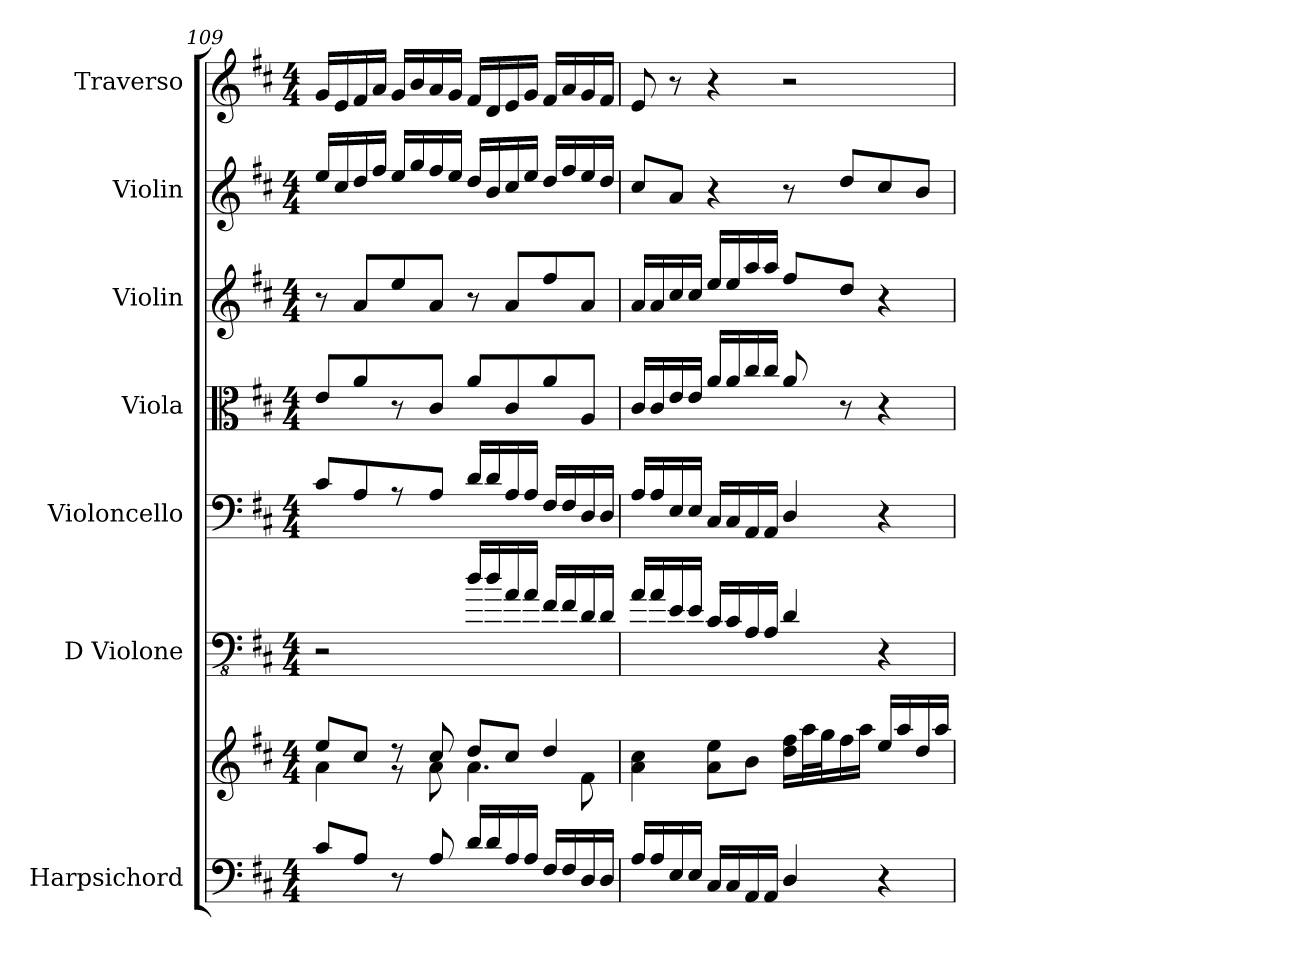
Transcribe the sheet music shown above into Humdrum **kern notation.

**kern	**kern	**kern	**kern	**kern	**kern	**kern	**kern
*part7	*part7	*part6	*part5	*part4	*part3	*part2	*part1
*staff8	*staff7	*staff6	*staff5	*staff4	*staff3	*staff2	*staff1
*I"Harpsichord	*	*I"D Violone	*I"Violoncello	*I"Viola	*I"Violin	*I"Violin	*I"Traverso
*I'Hch.	*	*I'D Vne.	*I'Vc.	*I'Vla.	*I'Vln.	*I'Vln.	*I'Trv.
!!LO:PB:g=z
*clefF4	*clefG2	*clefFv4	*clefF4	*clefC3	*clefG2	*clefG2	*clefG2
*	*	*ITrd7c12	*	*	*	*	*
*k[f#c#]	*k[f#c#]	*k[f#c#]	*k[f#c#]	*k[f#c#]	*k[f#c#]	*k[f#c#]	*k[f#c#]
*M4/4	*M4/4	*M4/4	*M4/4	*M4/4	*M4/4	*M4/4	*M4/4
=109	=109	=109	=109	=109	=109	=109	=109
*	*^	*	*	*	*	*	*
8c#/L	8ee/L	4a\	2r	8c#/L	8e/L	8r	16ee/LL	16g/LL
.	.	.	.	.	.	.	16cc#/	16e/
8A/J	8cc#/J	.	.	8A/	8a/	8a/L	16dd/	16f#/
.	.	.	.	.	.	.	16ff#/JJ	16a/JJ
8r	8r	8r	.	8r	8r	8ee/	16ee/LL	16g/LL
.	.	.	.	.	.	.	16gg/	16b/
8A/	8cc#/	8a\	.	8A/J	8c#/J	8a/J	16ff#/	16a/
.	.	.	.	.	.	.	16ee/JJ	16g/JJ
16d/LL	8dd/L	4.a\	16D/LL	16d/LL	8a/L	8r	16dd/LL	16f#/LL
16d/	.	.	16D/	16d/	.	.	16b/	16d/
16A/	8cc#/J	.	16AA/	16A/	8c#/	8a/L	16cc#/	16e/
16A/JJ	.	.	16AA/JJ	16A/JJ	.	.	16ee/JJ	16g/JJ
16F#/LL	4dd/	.	16FF#/LL	16F#/LL	8a/	8ff#/	16dd/LL	16f#/LL
16F#/	.	.	16FF#/	16F#/	.	.	16ff#/	16a/
16D/	.	8f#\	16DD/	16D/	8A/J	8a/J	16ee/	16g/
16D/JJ	.	.	16DD/JJ	16D/JJ	.	.	16dd/JJ	16f#/JJ
*	*v	*v	*	*	*	*	*	*
=110	=110	=110	=110	=110	=110	=110	=110
16A/LL	4a\ 4cc#\	16AA/LL	16A/LL	16c#/LL	16a/LL	8cc#/L	8e/
16A/	.	16AA/	16A/	16c#/	16a/	.	.
16E/	.	16EE/	16E/	16e/	16cc#/	8a/J	8r
16E/JJ	.	16EE/JJ	16E/JJ	16e/JJ	16cc#/JJ	.	.
16C#/LL	8a\ 8ee\L	16CC#/LL	16C#/LL	16a/LL	16ee/LL	4r	4r
16C#/	.	16CC#/	16C#/	16a/	16ee/	.	.
16AA/	8b\J	16AAA/	16AA/	16cc#/	16aa/	.	.
16AA/JJ	.	16AAA/JJ	16AA/JJ	16cc#/JJ	16aa/JJ	.	.
4D/	16dd\ 16ff#\LL	4DD/	4D/	8a/	8ff#/L	8r	2r
.	32aa\L	.	.	.	.	.	.
.	32gg\J	.	.	.	.	.	.
.	16ff#\	.	.	8r	8dd/J	8dd/L	.
.	16aa\JJ	.	.	.	.	.	.
4r	16ee/LL	4r	4r	4r	4r	8cc#/	.
.	16aa/	.	.	.	.	.	.
.	16dd/	.	.	.	.	8b/J	.
.	16aa/JJ	.	.	.	.	.	.
=	=	=	=	=	=	=	=
*-	*-	*-	*-	*-	*-	*-	*-
